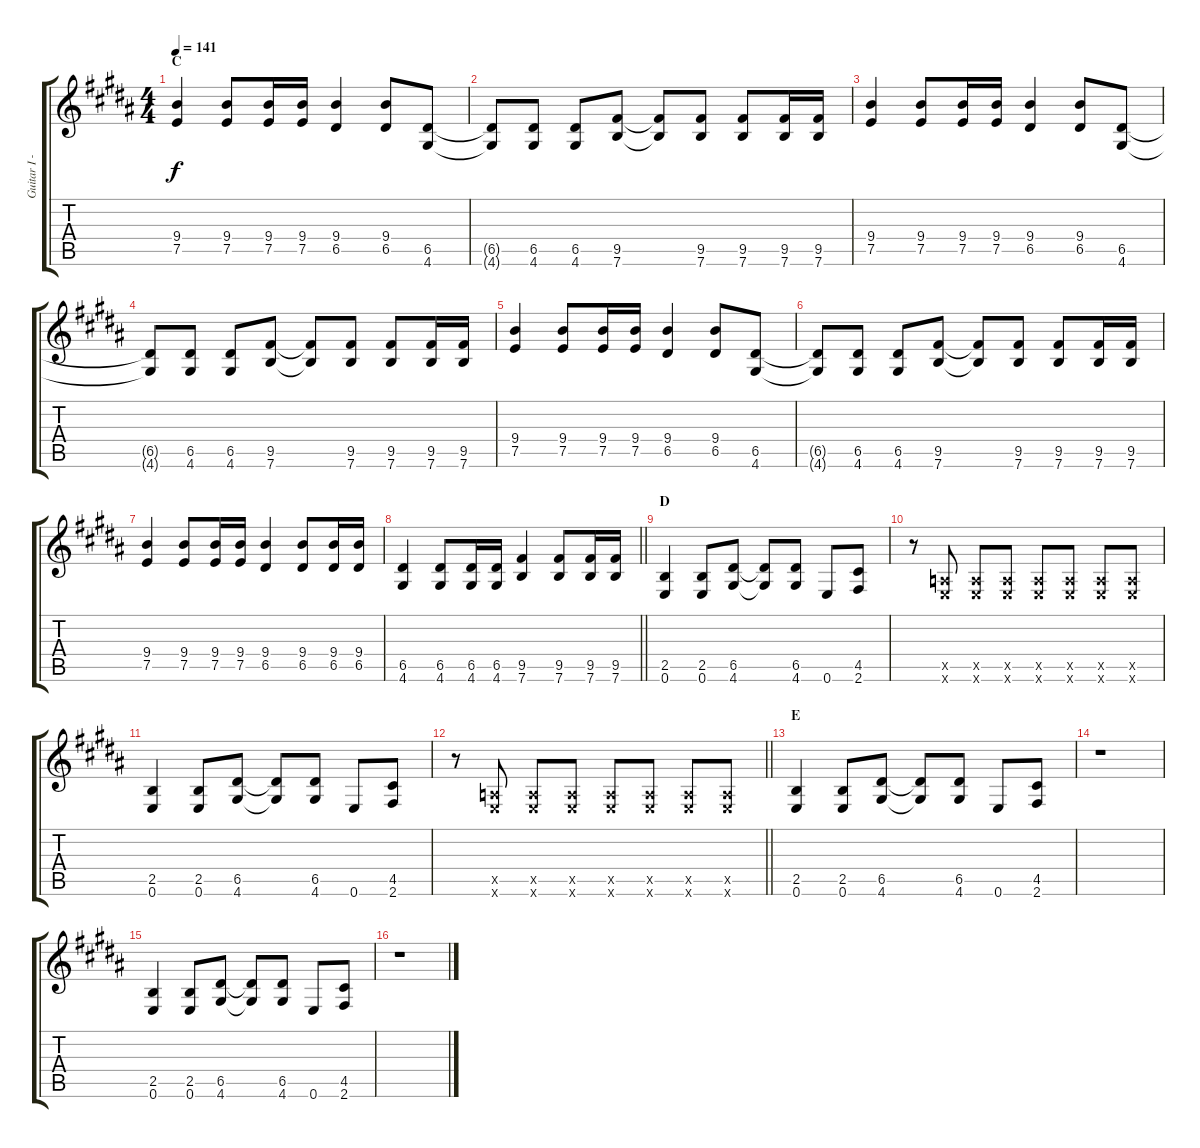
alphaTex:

\track ("Guitar I - Gotoh" "Guitar I -") {instrument electricguitarjazz}
\staff {score tabs}
\tuning (E4 B3 G3 D3 A2 E2) {hide}
\ts (4 4)
\section ("" "C")
\tempo 141
\clef g2
\ks b
(9.4 7.5).4{dy f instrument overdrivenguitar} (9.4 7.5).8 (9.4 7.5).16 (9.4 7.5).16 (9.4 6.5).4 (9.4 6.5).8 (6.5 4.6).8 |
(6.5{t} 4.6{t}).8 (6.5 4.6).8 (6.5 4.6).8 (9.5 7.6).8 (9.5{t} 7.6{t}).8 (9.5 7.6).8 (9.5 7.6).8 (9.5 7.6).16 (9.5 7.6).16 |
(9.4 7.5).4 (9.4 7.5).8 (9.4 7.5).16 (9.4 7.5).16 (9.4 6.5).4 (9.4 6.5).8 (6.5 4.6).8 |
(6.5{t} 4.6{t}).8 (6.5 4.6).8 (6.5 4.6).8 (9.5 7.6).8 (9.5{t} 7.6{t}).8 (9.5 7.6).8 (9.5 7.6).8 (9.5 7.6).16 (9.5 7.6).16 |
(9.4 7.5).4 (9.4 7.5).8 (9.4 7.5).16 (9.4 7.5).16 (9.4 6.5).4 (9.4 6.5).8 (6.5 4.6).8 |
(6.5{t} 4.6{t}).8 (6.5 4.6).8 (6.5 4.6).8 (9.5 7.6).8 (9.5{t} 7.6{t}).8 (9.5 7.6).8 (9.5 7.6).8 (9.5 7.6).16 (9.5 7.6).16 |
(9.4 7.5).4 (9.4 7.5).8 (9.4 7.5).16 (9.4 7.5).16 (9.4 6.5).4 (9.4 6.5).8 (9.4 6.5).16 (9.4 6.5).16 |
\barLineRight lightlight
(6.5 4.6).4 (6.5 4.6).8 (6.5 4.6).16 (6.5 4.6).16 (9.5 7.6).4 (9.5 7.6).8 (9.5 7.6).16 (9.5 7.6).16 |
\section ("" "D")
(2.5 0.6).4 (2.5 0.6).8 (6.5 4.6).8 (6.5{t} 4.6{t}).8 (6.5 4.6).8 0.6.8 (4.5 2.6).8 |
r.8 (0.5{x} 0.6{x}).8 (0.5{x} 0.6{x}).8 (0.5{x} 0.6{x}).8 (0.5{x} 0.6{x}).8 (0.5{x} 0.6{x}).8 (0.5{x} 0.6{x}).8 (0.5{x} 0.6{x}).8 |
(2.5 0.6).4 (2.5 0.6).8 (6.5 4.6).8 (6.5{t} 4.6{t}).8 (6.5 4.6).8 0.6.8 (4.5 2.6).8 |
\barLineRight lightlight
r.8 (0.5{x} 0.6{x}).8 (0.5{x} 0.6{x}).8 (0.5{x} 0.6{x}).8 (0.5{x} 0.6{x}).8 (0.5{x} 0.6{x}).8 (0.5{x} 0.6{x}).8 (0.5{x} 0.6{x}).8 |
\section ("" "E")
(2.5 0.6).4 (2.5 0.6).8 (6.5 4.6).8 (6.5{t} 4.6{t}).8 (6.5 4.6).8 0.6.8 (4.5 2.6).8 |
r.1 |
(2.5 0.6).4 (2.5 0.6).8 (6.5 4.6).8 (6.5{t} 4.6{t}).8 (6.5 4.6).8 0.6.8 (4.5 2.6).8 |
r.1
